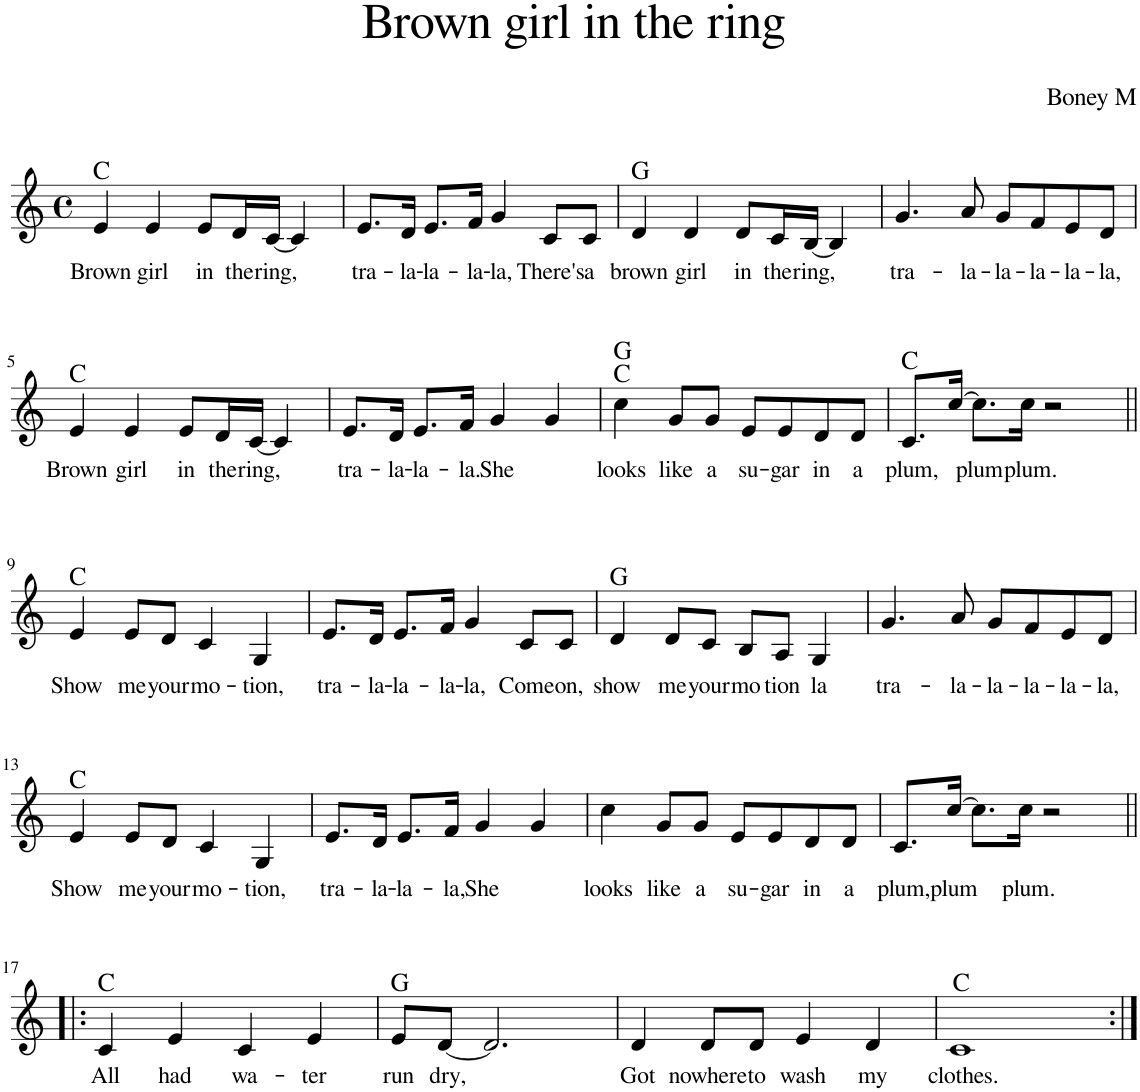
**kern	**text	**harte
*part1	*part1	*part1
*staff1	*staff1	*
*I"Piano	*	*
*I'Pno	*	*
*clefG2	*	*
*k[]	*	*
*M4/4	*	*
*met(c)	*	*
=1	=1	=1
!	!LO:LY:b	!
4e/	Brown	C:maj
!	!LO:LY:b	!
4e/	girl	.
!	!LO:LY:b	!
8e/L	in	.
!	!LO:LY:b	!
16d/L	the	.
!	!LO:LY:b	!
[16c/JJ	ring,	.
4c/]	.	.
=2	=2	=2
!	!LO:LY:b	!
8.e/L	tra-	.
!	!LO:LY:b	!
16d/Jk	-la-	.
!	!LO:LY:b	!
8.e/L	-la-	.
!	!LO:LY:b	!
16f/Jk	-la-	.
!	!LO:LY:b	!
4g/	-la,	.
!	!LO:LY:b	!
8c/L	There's	.
!	!LO:LY:b	!
8c/J	a	.
=3	=3	=3
!	!LO:LY:b	!
4d/	brown	G:maj
!	!LO:LY:b	!
4d/	girl	.
!	!LO:LY:b	!
8d/L	in	.
!	!LO:LY:b	!
16c/L	the	.
!	!LO:LY:b	!
[16B/JJ	ring,	.
4B/]	.	.
=4	=4	=4
!	!LO:LY:b	!
4.g/	tra-	.
!	!LO:LY:b	!
8a/	-la-	.
!	!LO:LY:b	!
8g/L	-la-	.
!	!LO:LY:b	!
8f/	-la-	.
!	!LO:LY:b	!
8e/	-la-	.
!	!LO:LY:b	!
8d/J	-la,	.
!!LO:LB:g=z
=5	=5	=5
!	!LO:LY:b	!
4e/	Brown	C:maj
!	!LO:LY:b	!
4e/	girl	.
!	!LO:LY:b	!
8e/L	in	.
!	!LO:LY:b	!
16d/L	the	.
!	!LO:LY:b	!
[16c/JJ	ring,	.
4c/]	.	.
=6	=6	=6
!	!LO:LY:b	!
8.e/L	tra-	.
!	!LO:LY:b	!
16d/Jk	-la-	.
!	!LO:LY:b	!
8.e/L	-la-	.
!	!LO:LY:b	!
16f/Jk	-la.	.
!	!LO:LY:b	!
4g/	She	.
4g/	.	.
=7	=7	=7
!	!LO:LY:b	!
4cc\	looks	C:maj G:maj
!	!LO:LY:b	!
8g/L	like	.
!	!LO:LY:b	!
8g/J	a	.
!	!LO:LY:b	!
8e/L	su-	.
!	!LO:LY:b	!
8e/	-gar	.
!	!LO:LY:b	!
8d/	in	.
!	!LO:LY:b	!
8d/J	a	.
=8	=8	=8
!	!LO:LY:b	!
8.c/L	plum,	C:maj
[16cc/Jk	.	.
!	!LO:LY:b	!
8.cc\L]	plum	.
!	!LO:LY:b	!
16cc\Jk	plum.	.
2r	.	.
!!LO:LB:g=z
=9||	=9||	=9||
!	!LO:LY:b	!
4e/	Show	C:maj
!	!LO:LY:b	!
8e/L	me	.
!	!LO:LY:b	!
8d/J	your	.
!	!LO:LY:b	!
4c/	mo-	.
!	!LO:LY:b	!
4G/	-tion,	.
=10	=10	=10
!	!LO:LY:b	!
8.e/L	tra-	.
!	!LO:LY:b	!
16d/Jk	-la-	.
!	!LO:LY:b	!
8.e/L	-la-	.
!	!LO:LY:b	!
16f/Jk	-la-	.
!	!LO:LY:b	!
4g/	-la,	.
!	!LO:LY:b	!
8c/L	Come	.
!	!LO:LY:b	!
8c/J	on,	.
=11	=11	=11
!	!LO:LY:b	!
4d/	show	G:maj
!	!LO:LY:b	!
8d/L	me	.
!	!LO:LY:b	!
8c/J	your	.
!	!LO:LY:b	!
8B/L	mo-	.
!	!LO:LY:b	!
8A/J	-tion	.
!	!LO:LY:b	!
4G/	la	.
=12	=12	=12
!	!LO:LY:b	!
4.g/	tra-	.
!	!LO:LY:b	!
8a/	-la-	.
!	!LO:LY:b	!
8g/L	-la-	.
!	!LO:LY:b	!
8f/	-la-	.
!	!LO:LY:b	!
8e/	-la-	.
!	!LO:LY:b	!
8d/J	-la,	.
!!LO:LB:g=z
=13	=13	=13
!	!LO:LY:b	!
4e/	Show	C:maj
!	!LO:LY:b	!
8e/L	me	.
!	!LO:LY:b	!
8d/J	your	.
!	!LO:LY:b	!
4c/	mo-	.
!	!LO:LY:b	!
4G/	-tion,	.
=14	=14	=14
!	!LO:LY:b	!
8.e/L	tra-	.
!	!LO:LY:b	!
16d/Jk	-la-	.
!	!LO:LY:b	!
8.e/L	-la-	.
!	!LO:LY:b	!
16f/Jk	-la,	.
!	!LO:LY:b	!
4g/	She	.
4g/	.	.
=15	=15	=15
!	!LO:LY:b	!
4cc\	looks	.
!	!LO:LY:b	!
8g/L	like	.
!	!LO:LY:b	!
8g/J	a	.
!	!LO:LY:b	!
8e/L	su-	.
!	!LO:LY:b	!
8e/	-gar	.
!	!LO:LY:b	!
8d/	in	.
!	!LO:LY:b	!
8d/J	a	.
=16	=16	=16
!	!LO:LY:b	!
8.c/L	plum,	.
!	!LO:LY:b	!
[16cc/Jk	plum	.
8.cc\L]	.	.
!	!LO:LY:b	!
16cc\Jk	plum.	.
2r	.	.
!!LO:LB:g=z
=17!|:	=17!|:	=17!|:
!	!LO:LY:b	!
4c/	All	C:maj
!	!LO:LY:b	!
4e/	had	.
!	!LO:LY:b	!
4c/	wa-	.
!	!LO:LY:b	!
4e/	-ter	.
=18	=18	=18
!	!LO:LY:b	!
8e/L	run	G:maj
!	!LO:LY:b	!
[8d/J	dry,	.
2.d/]	.	.
=19	=19	=19
!	!LO:LY:b	!
4d/	Got	.
!	!LO:LY:b	!
8d/L	nowhere	.
!	!LO:LY:b	!
8d/J	to	.
!	!LO:LY:b	!
4e/	wash	.
!	!LO:LY:b	!
4d/	my	.
=20	=20	=20
!	!LO:LY:b	!
1c	clothes.	C:maj
=:|!	=:|!	=:|!
*-	*-	*-
